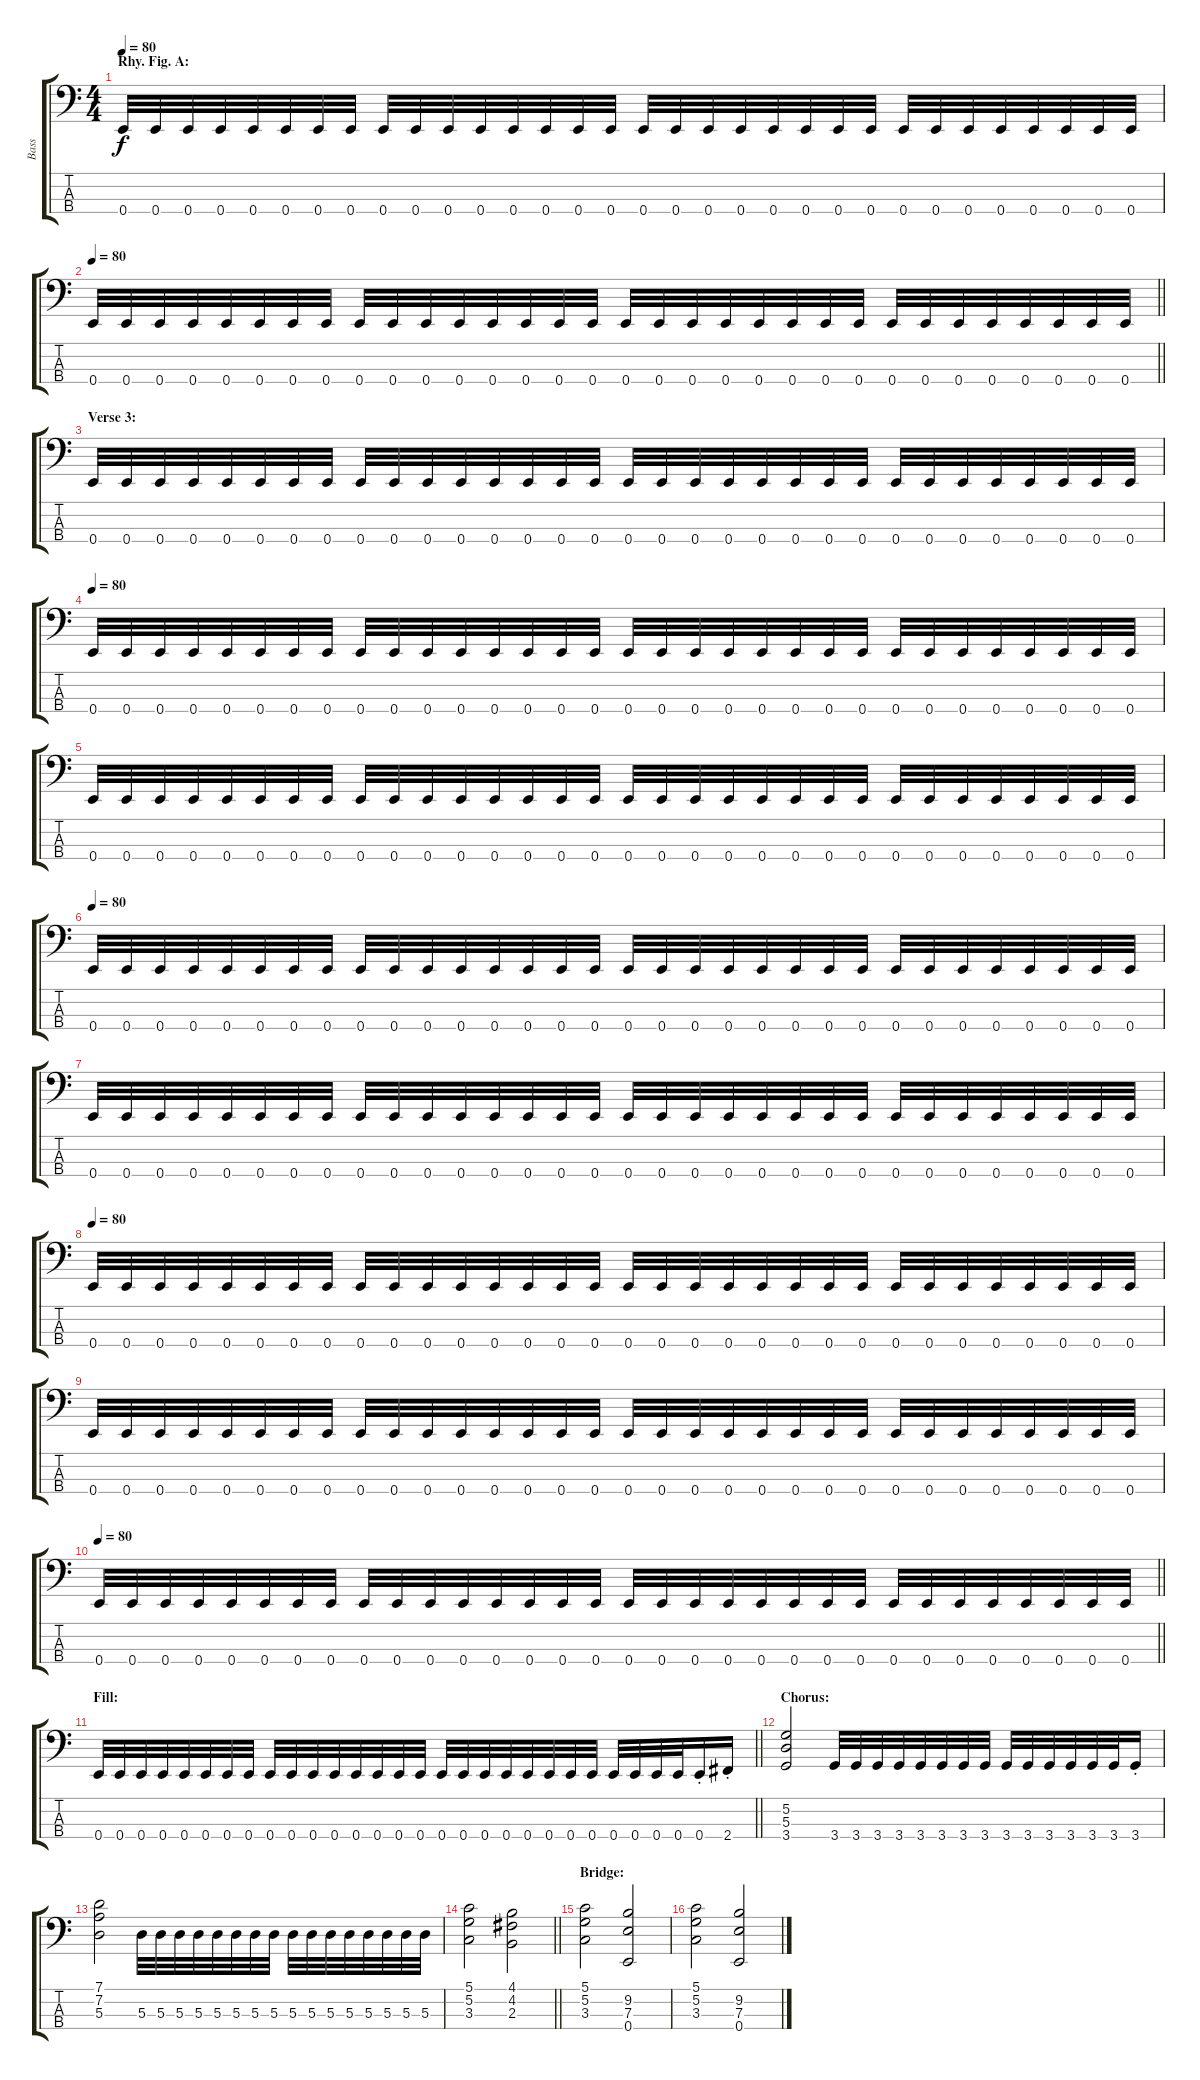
\track ("Bass" "Bass") {instrument slapbass2}
\staff {score tabs}
\tuning (G2 D2 A1 E1) {hide}
\ts (4 4)
\section ("" "Rhy. Fig. A:")
\tempo 80
\clef f4
\ks c
0.4.32{dy f} 0.4.32 0.4.32 0.4.32 0.4.32 0.4.32 0.4.32 0.4.32 0.4.32 0.4.32 0.4.32 0.4.32 0.4.32 0.4.32 0.4.32 0.4.32 0.4.32 0.4.32 0.4.32 0.4.32 0.4.32 0.4.32 0.4.32 0.4.32 0.4.32 0.4.32 0.4.32 0.4.32 0.4.32 0.4.32 0.4.32 0.4.32 |
\tempo 80
\barLineRight lightlight
0.4.32 0.4.32 0.4.32 0.4.32 0.4.32 0.4.32 0.4.32 0.4.32 0.4.32 0.4.32 0.4.32 0.4.32 0.4.32 0.4.32 0.4.32 0.4.32 0.4.32 0.4.32 0.4.32 0.4.32 0.4.32 0.4.32 0.4.32 0.4.32 0.4.32 0.4.32 0.4.32 0.4.32 0.4.32 0.4.32 0.4.32 0.4.32 |
\section ("" "Verse 3:")
0.4.32 0.4.32 0.4.32 0.4.32 0.4.32 0.4.32 0.4.32 0.4.32 0.4.32 0.4.32 0.4.32 0.4.32 0.4.32 0.4.32 0.4.32 0.4.32 0.4.32 0.4.32 0.4.32 0.4.32 0.4.32 0.4.32 0.4.32 0.4.32 0.4.32 0.4.32 0.4.32 0.4.32 0.4.32 0.4.32 0.4.32 0.4.32 |
\tempo 80
0.4.32 0.4.32 0.4.32 0.4.32 0.4.32 0.4.32 0.4.32 0.4.32 0.4.32 0.4.32 0.4.32 0.4.32 0.4.32 0.4.32 0.4.32 0.4.32 0.4.32 0.4.32 0.4.32 0.4.32 0.4.32 0.4.32 0.4.32 0.4.32 0.4.32 0.4.32 0.4.32 0.4.32 0.4.32 0.4.32 0.4.32 0.4.32 |
0.4.32 0.4.32 0.4.32 0.4.32 0.4.32 0.4.32 0.4.32 0.4.32 0.4.32 0.4.32 0.4.32 0.4.32 0.4.32 0.4.32 0.4.32 0.4.32 0.4.32 0.4.32 0.4.32 0.4.32 0.4.32 0.4.32 0.4.32 0.4.32 0.4.32 0.4.32 0.4.32 0.4.32 0.4.32 0.4.32 0.4.32 0.4.32 |
\tempo 80
0.4.32 0.4.32 0.4.32 0.4.32 0.4.32 0.4.32 0.4.32 0.4.32 0.4.32 0.4.32 0.4.32 0.4.32 0.4.32 0.4.32 0.4.32 0.4.32 0.4.32 0.4.32 0.4.32 0.4.32 0.4.32 0.4.32 0.4.32 0.4.32 0.4.32 0.4.32 0.4.32 0.4.32 0.4.32 0.4.32 0.4.32 0.4.32 |
0.4.32 0.4.32 0.4.32 0.4.32 0.4.32 0.4.32 0.4.32 0.4.32 0.4.32 0.4.32 0.4.32 0.4.32 0.4.32 0.4.32 0.4.32 0.4.32 0.4.32 0.4.32 0.4.32 0.4.32 0.4.32 0.4.32 0.4.32 0.4.32 0.4.32 0.4.32 0.4.32 0.4.32 0.4.32 0.4.32 0.4.32 0.4.32 |
\tempo 80
0.4.32 0.4.32 0.4.32 0.4.32 0.4.32 0.4.32 0.4.32 0.4.32 0.4.32 0.4.32 0.4.32 0.4.32 0.4.32 0.4.32 0.4.32 0.4.32 0.4.32 0.4.32 0.4.32 0.4.32 0.4.32 0.4.32 0.4.32 0.4.32 0.4.32 0.4.32 0.4.32 0.4.32 0.4.32 0.4.32 0.4.32 0.4.32 |
0.4.32 0.4.32 0.4.32 0.4.32 0.4.32 0.4.32 0.4.32 0.4.32 0.4.32 0.4.32 0.4.32 0.4.32 0.4.32 0.4.32 0.4.32 0.4.32 0.4.32 0.4.32 0.4.32 0.4.32 0.4.32 0.4.32 0.4.32 0.4.32 0.4.32 0.4.32 0.4.32 0.4.32 0.4.32 0.4.32 0.4.32 0.4.32 |
\tempo 80
\barLineRight lightlight
0.4.32 0.4.32 0.4.32 0.4.32 0.4.32 0.4.32 0.4.32 0.4.32 0.4.32 0.4.32 0.4.32 0.4.32 0.4.32 0.4.32 0.4.32 0.4.32 0.4.32 0.4.32 0.4.32 0.4.32 0.4.32 0.4.32 0.4.32 0.4.32 0.4.32 0.4.32 0.4.32 0.4.32 0.4.32 0.4.32 0.4.32 0.4.32 |
\section ("" "Fill:")
\barLineRight lightlight
0.4.32 0.4.32 0.4.32 0.4.32 0.4.32 0.4.32 0.4.32 0.4.32 0.4.32 0.4.32 0.4.32 0.4.32 0.4.32 0.4.32 0.4.32 0.4.32 0.4.32 0.4.32 0.4.32 0.4.32 0.4.32 0.4.32 0.4.32 0.4.32 0.4.32 0.4.32 0.4.32 0.4.32 0.4{st}.16 2.4{st}.16 |
\section ("" "Chorus:")
(5.2 5.3 3.4).2 3.4.32 3.4.32 3.4.32 3.4.32 3.4.32 3.4.32 3.4.32 3.4.32 3.4.32 3.4.32 3.4.32 3.4.32 3.4.32 3.4.32 3.4{st}.16 |
(7.1 7.2 5.3).2 5.3.32 5.3.32 5.3.32 5.3.32 5.3.32 5.3.32 5.3.32 5.3.32 5.3.32 5.3.32 5.3.32 5.3.32 5.3.32 5.3.32 5.3.32 5.3.32 |
\barLineRight lightlight
(5.1 5.2 3.3).2 (4.1 4.2 2.3).2 |
\section ("" "Bridge:")
(5.1 5.2 3.3).2 (9.2 7.3 0.4).2 |
(5.1 5.2 3.3).2 (9.2 7.3 0.4).2
